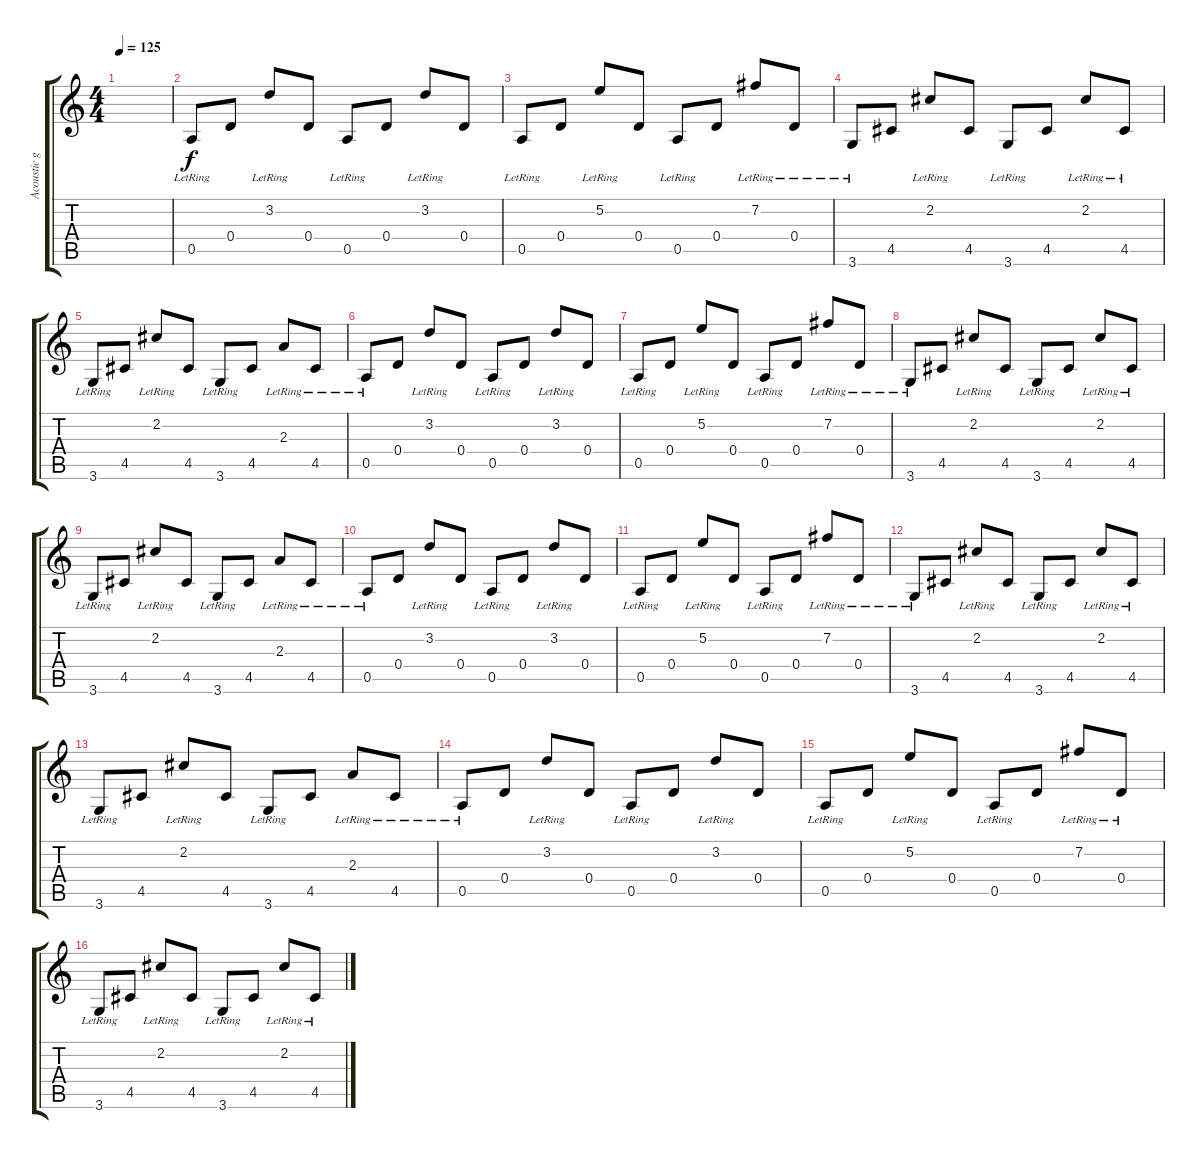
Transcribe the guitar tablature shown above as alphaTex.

\track ("Acoustic guitar" "Acoustic g") {instrument acousticguitarsteel}
\staff {score tabs}
\tuning (E4 B3 G3 D3 A2 E2) {hide}
\ts (4 4)
\tempo 125
\clef g2
\ks c
|
0.5{lr}.8{volume 14} 0.4.8 3.2{lr}.8 0.4.8 0.5{lr}.8 0.4.8 3.2{lr}.8 0.4.8 |
0.5{lr}.8 0.4.8 5.2{lr}.8 0.4.8 0.5{lr}.8 0.4.8 7.2{lr}.8 0.4{lr}.8 |
3.6{lr}.8 4.5.8 2.2{lr}.8 4.5.8 3.6{lr}.8 4.5.8 2.2{lr}.8 4.5{lr}.8 |
3.6{lr}.8 4.5.8 2.2{lr}.8 4.5.8 3.6{lr}.8 4.5.8 2.3{lr}.8 4.5{lr}.8 |
0.5{lr}.8 0.4.8 3.2{lr}.8 0.4.8 0.5{lr}.8 0.4.8 3.2{lr}.8 0.4.8 |
0.5{lr}.8 0.4.8 5.2{lr}.8 0.4.8 0.5{lr}.8 0.4.8 7.2{lr}.8 0.4{lr}.8 |
3.6{lr}.8 4.5.8 2.2{lr}.8 4.5.8 3.6{lr}.8 4.5.8 2.2{lr}.8 4.5{lr}.8 |
3.6{lr}.8 4.5.8 2.2{lr}.8 4.5.8 3.6{lr}.8 4.5.8 2.3{lr}.8 4.5{lr}.8 |
0.5{lr}.8 0.4.8 3.2{lr}.8 0.4.8 0.5{lr}.8 0.4.8 3.2{lr}.8 0.4.8 |
0.5{lr}.8 0.4.8 5.2{lr}.8 0.4.8 0.5{lr}.8 0.4.8 7.2{lr}.8 0.4{lr}.8 |
3.6{lr}.8 4.5.8 2.2{lr}.8 4.5.8 3.6{lr}.8 4.5.8 2.2{lr}.8 4.5{lr}.8 |
3.6{lr}.8 4.5.8 2.2{lr}.8 4.5.8 3.6{lr}.8 4.5.8 2.3{lr}.8 4.5{lr}.8 |
0.5{lr}.8 0.4.8 3.2{lr}.8 0.4.8 0.5{lr}.8 0.4.8 3.2{lr}.8 0.4.8 |
0.5{lr}.8 0.4.8 5.2{lr}.8 0.4.8 0.5{lr}.8 0.4.8 7.2{lr}.8 0.4{lr}.8 |
3.6{lr}.8 4.5.8 2.2{lr}.8 4.5.8 3.6{lr}.8 4.5.8 2.2{lr}.8 4.5{lr}.8
